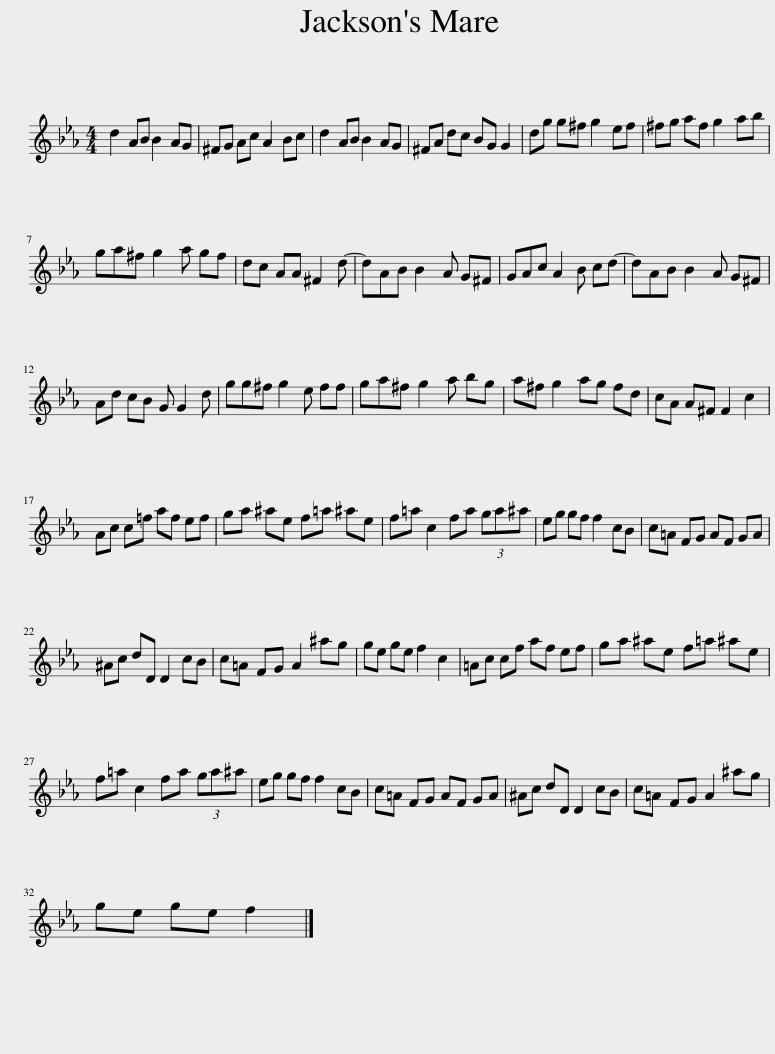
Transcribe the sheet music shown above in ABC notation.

X:1
L:1/8
M:4/4
I:linebreak $
K:Eb
V:1 treble
V:1
 d2 AB B2 AG | ^FG Ac A2 Bc | d2 AB B2 AG | ^FA dc BG G2 | dg g^f g2 ef | %5
 ^fg af g2 ab |$ ga^f g2 a gf | dc AA ^F2 d- | dAB B2 A G^F | GAc A2 B cd- | %10
 dAB B2 A G^F |$ Ad cB G G2 d | gg^f g2 e ff | ga^f g2 a bg | a^f g2 ag fd | %15
 cA A^F F2 c2 |$ Ac c=f af ef | ga ^ae f=a ^ae | f=a c2 fa (3ga^a | eg gf f2 cB | %20
 c=A FG AF GA |$ ^Ac dD D2 cB | c=A FG A2 ^ag | ge ge f2 c2 | =Ac cf af ef | %25
 ga ^ae f=a ^ae |$ f=a c2 fa (3ga^a | eg gf f2 cB | c=A FG AF GA | ^Ac dD D2 cB | %30
 c=A FG A2 ^ag |$ ge ge f2 |] %32
